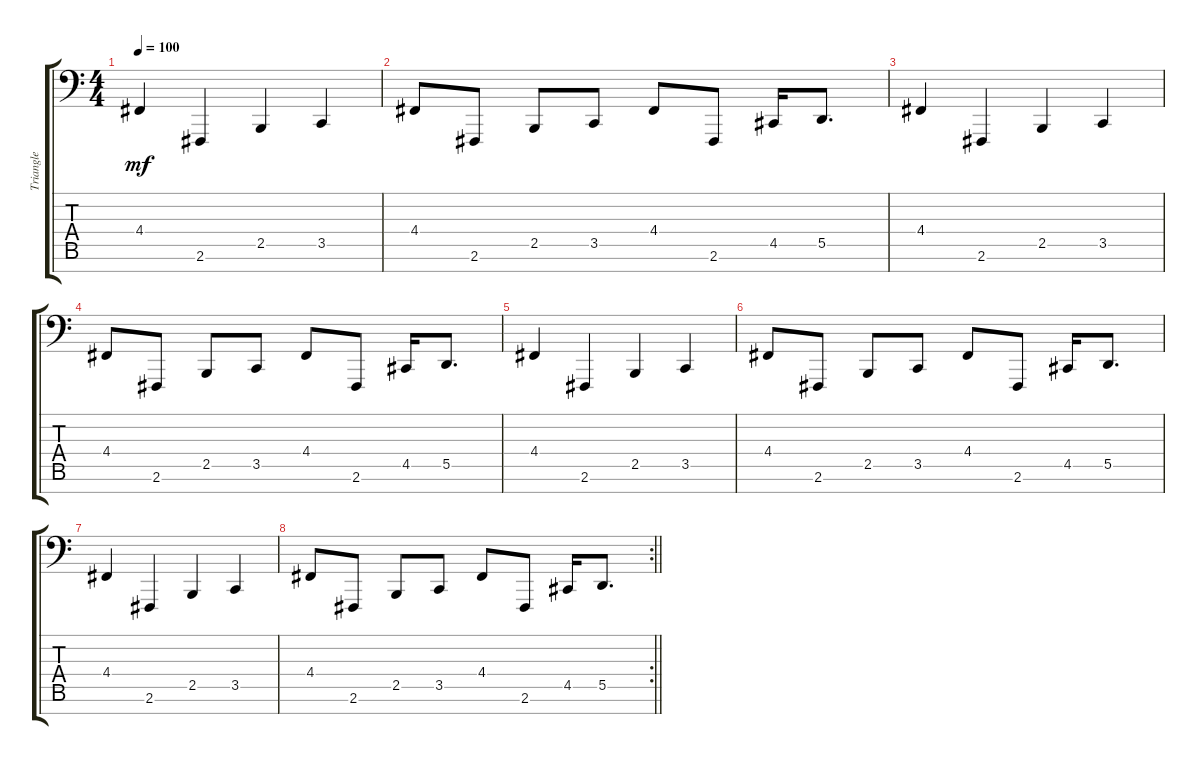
\track ("Triangle" "Triangle") {instrument lead1square}
\staff {score tabs}
\tuning (E3 B2 G2 D2 A1 E1 B0) {hide}
\ts (4 4)
\tempo 100
\clef f4
\ks c
4.4.4{dy mf} 2.6.4 2.5.4 3.5.4 |
4.4.8 2.6.8 2.5.8 3.5.8 4.4.8 2.6.8 4.5.16 5.5.8{d} |
4.4.4 2.6.4 2.5.4 3.5.4 |
4.4.8 2.6.8 2.5.8 3.5.8 4.4.8 2.6.8 4.5.16 5.5.8{d} |
4.4.4 2.6.4 2.5.4 3.5.4 |
4.4.8 2.6.8 2.5.8 3.5.8 4.4.8 2.6.8 4.5.16 5.5.8{d} |
4.4.4 2.6.4 2.5.4 3.5.4 |
\rc 2
\barLineRight lightlight
4.4.8 2.6.8 2.5.8 3.5.8 4.4.8 2.6.8 4.5.16 5.5.8{d}
